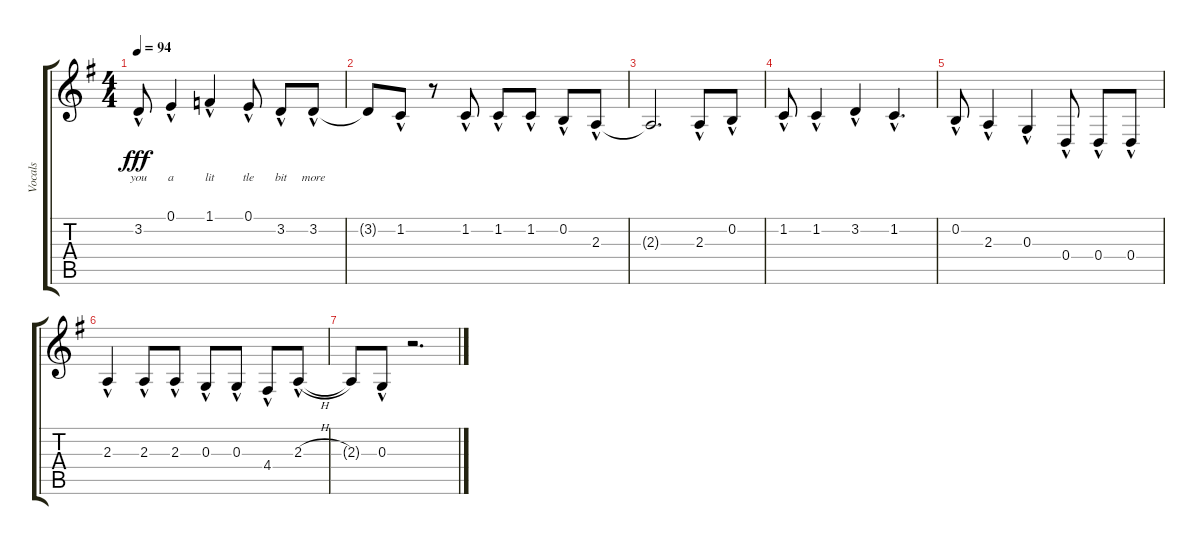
\track ("Vocals" "Vocals") {instrument lead2sawtooth}
\staff {score tabs}
\tuning (E4 B3 G3 D3 A2 E2) {hide}
\ts (4 4)
\tempo 94
\clef g2
\ks g
3.2{hac}.8{lyrics (0 "you") lyrics (1 "") lyrics (2 "") lyrics (3 "") lyrics (4 "") dy fff} 0.1{hac}.4{lyrics (0 "a") lyrics (1 "") lyrics (2 "") lyrics (3 "") lyrics (4 "")} 1.1{hac}.4{lyrics (0 "lit") lyrics (1 "") lyrics (2 "") lyrics (3 "") lyrics (4 "")} 0.1{hac}.8{lyrics (0 "tle") lyrics (1 "") lyrics (2 "") lyrics (3 "") lyrics (4 "")} 3.2{hac}.8{lyrics (0 "bit") lyrics (1 "") lyrics (2 "") lyrics (3 "") lyrics (4 "")} 3.2{hac}.8{lyrics (0 "more") lyrics (1 "") lyrics (2 "") lyrics (3 "") lyrics (4 "")} |
3.2{t}.8{lyrics (0 "") lyrics (1 "") lyrics (2 "") lyrics (3 "") lyrics (4 "")} 1.2{hac}.8 r.8 1.2{hac}.8 1.2{hac}.8 1.2{hac}.8 0.2{hac}.8 2.3{hac}.8 |
2.3{t}.2{d} 2.3{hac}.8 0.2{hac}.8 |
1.2{hac}.8{volume 0} 1.2{hac}.4 3.2{hac}.4 1.2{hac}.4{d} |
0.2{hac}.8 2.3{hac}.4 0.3{hac}.4 0.4{hac}.8 0.4{hac}.8 0.4{hac}.8 |
2.3{hac}.4 2.3{hac}.8 2.3{hac}.8 0.3{hac}.8 0.3{hac}.8 4.4{hac}.8 2.3{h hac}.8 |
2.3{t}.8 0.3{hac}.8 r.2{d}
